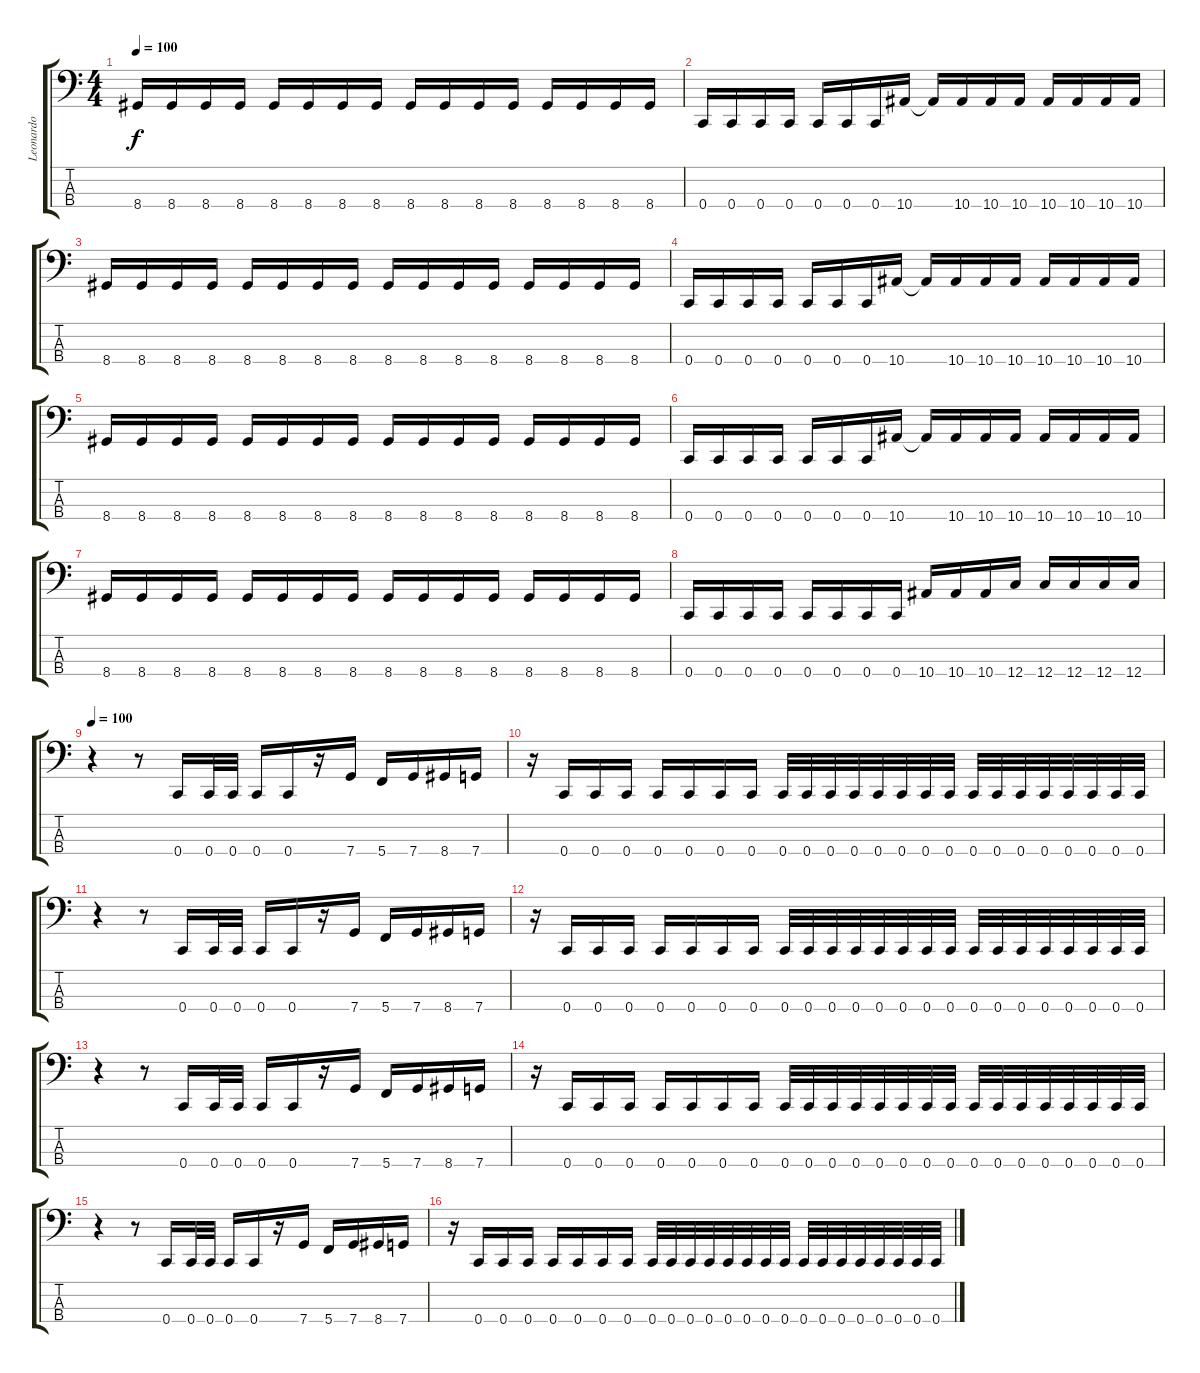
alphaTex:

\track ("Leonardo" "Leonardo") {instrument electricbasspick}
\staff {score tabs}
\tuning (F2 C2 G1 C1) {hide}
\ts (4 4)
\tempo 100
\clef f4
\ks c
8.4.16{dy f} 8.4.16 8.4.16 8.4.16 8.4.16 8.4.16 8.4.16 8.4.16 8.4.16 8.4.16 8.4.16 8.4.16 8.4.16 8.4.16 8.4.16 8.4.16 |
0.4.16 0.4.16 0.4.16 0.4.16 0.4.16 0.4.16 0.4.16 10.4.16 10.4{t}.16 10.4.16 10.4.16 10.4.16 10.4.16 10.4.16 10.4.16 10.4.16 |
8.4.16 8.4.16 8.4.16 8.4.16 8.4.16 8.4.16 8.4.16 8.4.16 8.4.16 8.4.16 8.4.16 8.4.16 8.4.16 8.4.16 8.4.16 8.4.16 |
0.4.16 0.4.16 0.4.16 0.4.16 0.4.16 0.4.16 0.4.16 10.4.16 10.4{t}.16 10.4.16 10.4.16 10.4.16 10.4.16 10.4.16 10.4.16 10.4.16 |
8.4.16 8.4.16 8.4.16 8.4.16 8.4.16 8.4.16 8.4.16 8.4.16 8.4.16 8.4.16 8.4.16 8.4.16 8.4.16 8.4.16 8.4.16 8.4.16 |
0.4.16 0.4.16 0.4.16 0.4.16 0.4.16 0.4.16 0.4.16 10.4.16 10.4{t}.16 10.4.16 10.4.16 10.4.16 10.4.16 10.4.16 10.4.16 10.4.16 |
8.4.16 8.4.16 8.4.16 8.4.16 8.4.16 8.4.16 8.4.16 8.4.16 8.4.16 8.4.16 8.4.16 8.4.16 8.4.16 8.4.16 8.4.16 8.4.16 |
0.4.16 0.4.16 0.4.16 0.4.16 0.4.16 0.4.16 0.4.16 0.4.16 10.4.16 10.4.16 10.4.16 12.4.16 12.4.16 12.4.16 12.4.16 12.4.16 |
\tempo 100
r.4 r.8 0.4.16 0.4.32 0.4.32 0.4.16 0.4.16 r.16 7.4.16 5.4.16 7.4.16 8.4.16 7.4.16 |
r.16 0.4.16 0.4.16 0.4.16 0.4.16 0.4.16 0.4.16 0.4.16 0.4.32 0.4.32 0.4.32 0.4.32 0.4.32 0.4.32 0.4.32 0.4.32 0.4.32 0.4.32 0.4.32 0.4.32 0.4.32 0.4.32 0.4.32 0.4.32 |
r.4 r.8 0.4.16 0.4.32 0.4.32 0.4.16 0.4.16 r.16 7.4.16 5.4.16 7.4.16 8.4.16 7.4.16 |
r.16 0.4.16 0.4.16 0.4.16 0.4.16 0.4.16 0.4.16 0.4.16 0.4.32 0.4.32 0.4.32 0.4.32 0.4.32 0.4.32 0.4.32 0.4.32 0.4.32 0.4.32 0.4.32 0.4.32 0.4.32 0.4.32 0.4.32 0.4.32 |
r.4 r.8 0.4.16 0.4.32 0.4.32 0.4.16 0.4.16 r.16 7.4.16 5.4.16 7.4.16 8.4.16 7.4.16 |
r.16 0.4.16 0.4.16 0.4.16 0.4.16 0.4.16 0.4.16 0.4.16 0.4.32 0.4.32 0.4.32 0.4.32 0.4.32 0.4.32 0.4.32 0.4.32 0.4.32 0.4.32 0.4.32 0.4.32 0.4.32 0.4.32 0.4.32 0.4.32 |
r.4 r.8 0.4.16 0.4.32 0.4.32 0.4.16 0.4.16 r.16 7.4.16 5.4.16 7.4.16 8.4.16 7.4.16 |
r.16 0.4.16 0.4.16 0.4.16 0.4.16 0.4.16 0.4.16 0.4.16 0.4.32 0.4.32 0.4.32 0.4.32 0.4.32 0.4.32 0.4.32 0.4.32 0.4.32 0.4.32 0.4.32 0.4.32 0.4.32 0.4.32 0.4.32 0.4.32
